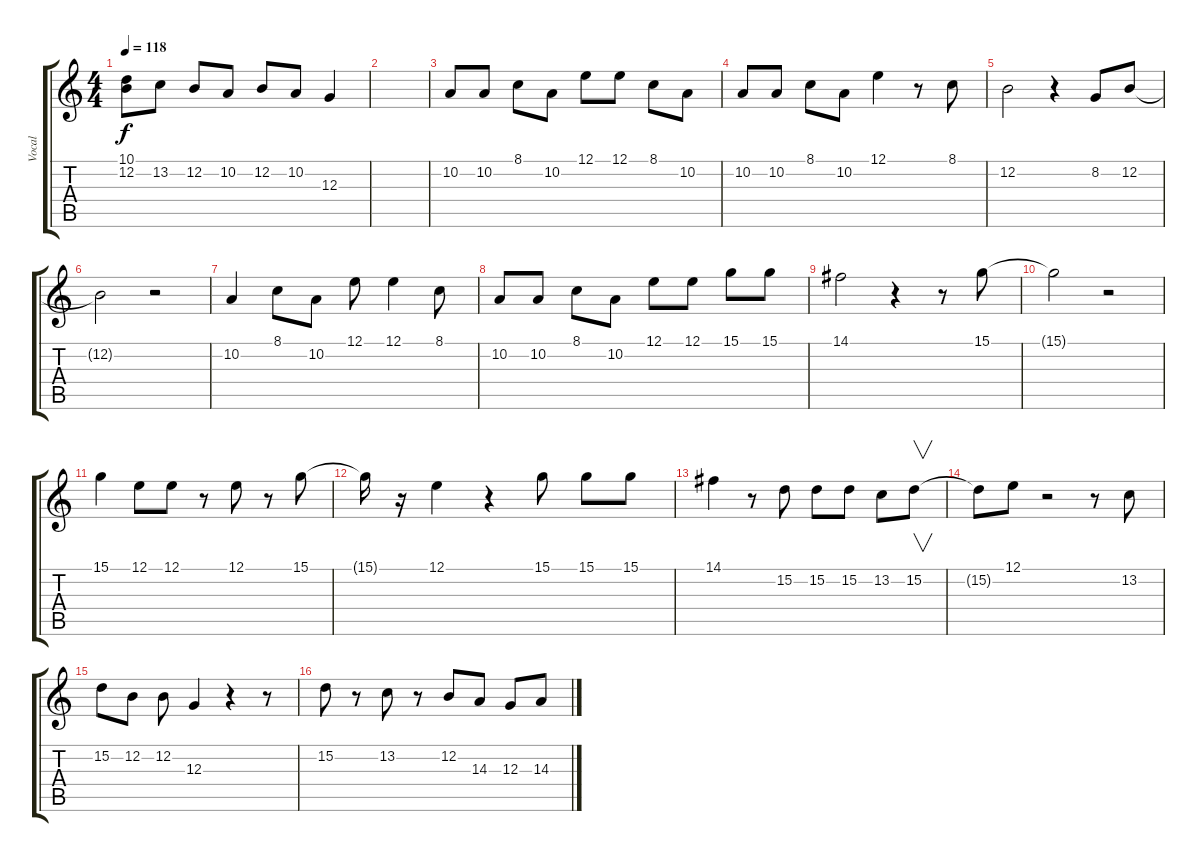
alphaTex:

\track ("Vocal" "Vocal") {instrument fx8scifi}
\staff {score tabs}
\tuning (E4 B3 G3 D3 A2 E2) {hide}
\ts (4 4)
\tempo 118
\clef g2
\ks c
(10.1{t} 12.2).8{dy f} 13.2.8 12.2.8 10.2.8 12.2.8 10.2.8 12.3.4 |
|
10.2.8 10.2.8 8.1.8 10.2.8 12.1.8 12.1.8 8.1.8 10.2.8 |
10.2.8 10.2.8 8.1.8 10.2.8 12.1.4 r.8 8.1.8 |
12.2.2 r.4 8.2.8 12.2.8 |
12.2{t}.2 r.2 |
10.2.4 8.1.8 10.2.8 12.1.8 12.1.4 8.1.8 |
10.2.8 10.2.8 8.1.8 10.2.8 12.1.8 12.1.8 15.1.8 15.1.8 |
14.1.2 r.4 r.8 15.1.8 |
15.1{t}.2 r.2 |
15.1.4 12.1.8 12.1.8 r.8 12.1.8 r.8 15.1.8 |
15.1{t}.16 r.16 12.1.4 r.4 15.1.8 15.1.8 15.1.8 |
14.1.4 r.8 15.2.8 15.2.8 15.2.8 13.2.8 15.2.8{v} |
15.2{t}.8 12.1.8 r.2 r.8 13.2.8 |
15.2.8 12.2.8 12.2.8 12.3.4 r.4 r.8 |
15.2.8 r.8 13.2.8 r.8 12.2.8 14.3.8 12.3.8 14.3.8
